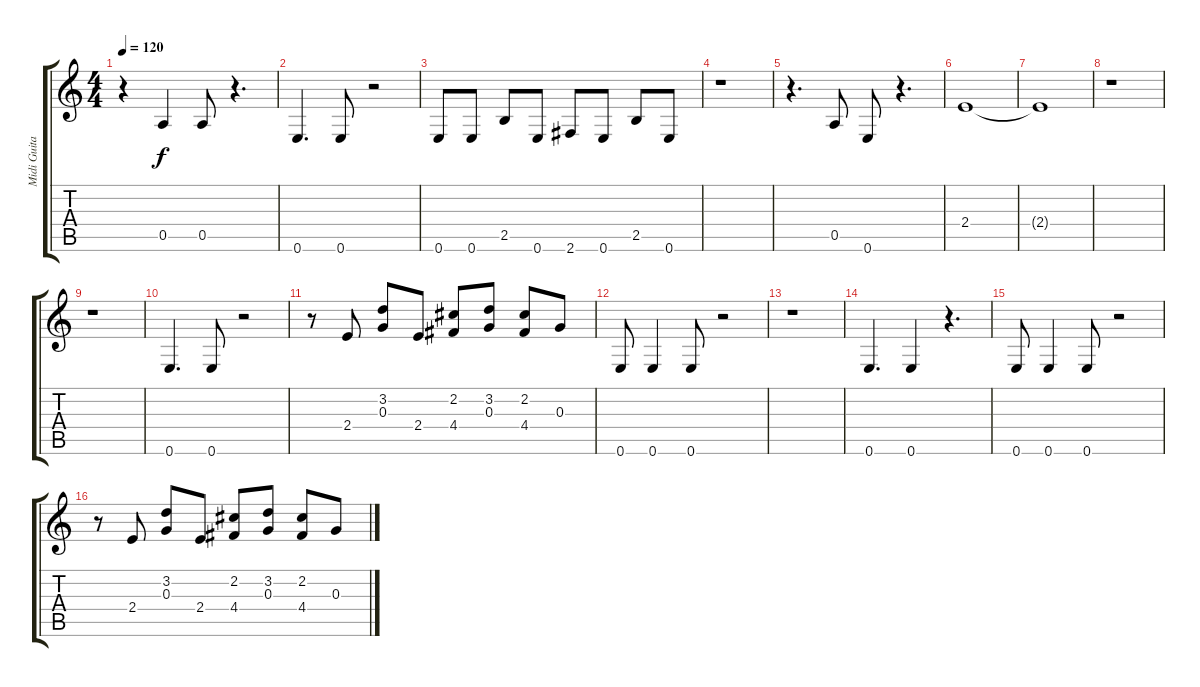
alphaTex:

\track ("Midi Guitar " "Midi Guita") {instrument electricbasspick}
\staff {score tabs}
\tuning (E4 B3 G3 D3 A2 E2) {hide}
\ts (4 4)
\tempo 120
\clef g2
\ks c
r.4{dy f} 0.5.4 0.5.8 r.4{d} |
0.6.4{d} 0.6.8 r.2 |
0.6.8 0.6.8 2.5.8 0.6.8 2.6.8 0.6.8 2.5.8 0.6.8 |
r.1 |
r.4{d} 0.5.8 0.6.8 r.4{d} |
2.4.1 |
2.4{t}.1 |
r.1 |
r.1 |
0.6.4{d} 0.6.8 r.2 |
r.8 2.4.8 (3.2 0.3).8 2.4.8 (2.2 4.4).8 (3.2 0.3).8 (2.2 4.4).8 0.3.8 |
0.6.8 0.6.4 0.6.8 r.2 |
r.1 |
0.6.4{d} 0.6.4 r.4{d} |
0.6.8 0.6.4 0.6.8 r.2 |
r.8 2.4.8 (3.2 0.3).8 2.4.8 (2.2 4.4).8 (3.2 0.3).8 (2.2 4.4).8 0.3.8
